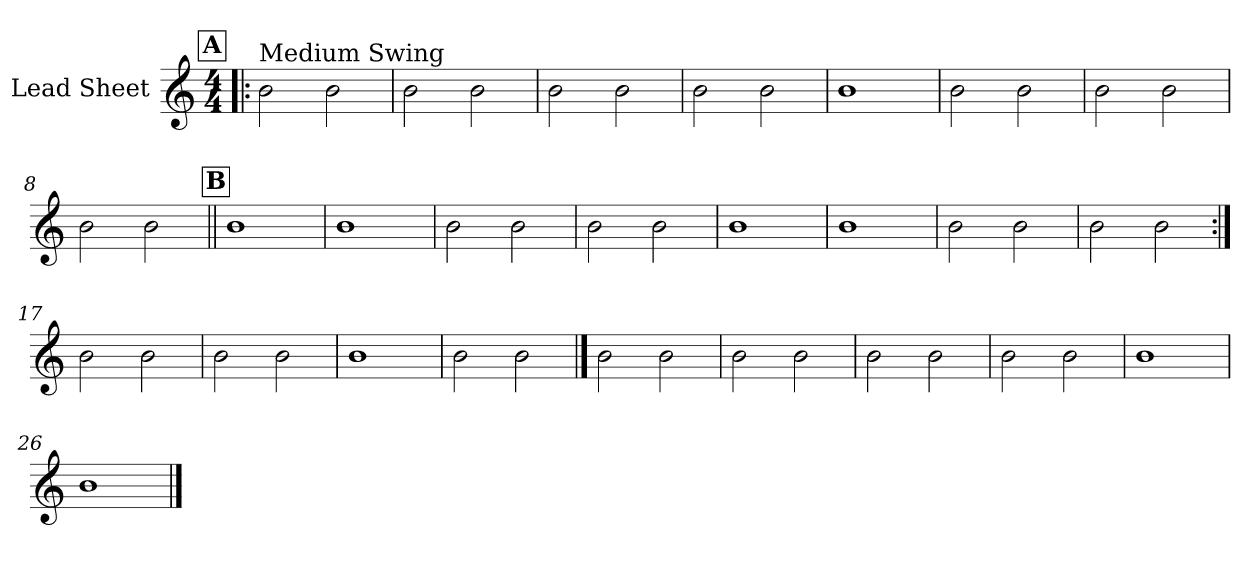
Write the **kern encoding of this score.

**kern
*part1
*staff1
*I"Lead Sheet
*clefG2
*k[]
*M4/4
!!LO:REH:place=s1:a:fs=14:t=A
=1!|:
!LO:TX:a:t=Medium Swing
2b\
2b\
=2
2b\
2b\
=3
2b\
2b\
=4
2b\
2b\
!!LO:LB:g=z
=5
1b
=6
2b\
2b\
=7
2b\
2b\
=8
2b\
2b\
!!LO:LB:g=z
!!LO:REH:place=s1:a:fs=14:t=B
=9||
1b
=10
1b
=11
2b\
2b\
=12
2b\
2b\
!!LO:LB:g=z
=13
1b
=14
1b
=15
2b\
2b\
=16
2b\
2b\
!!LO:LB:g=z
=17:|!
2b\
2b\
=18
2b\
2b\
=19
1b
=20
2b\
2b\
!!LO:LB:g=z
==21
2b\
2b\
=22
2b\
2b\
=23
2b\
2b\
=24
2b\
2b\
!!LO:LB:g=z
=25
1b
=26
1b
==
*-
